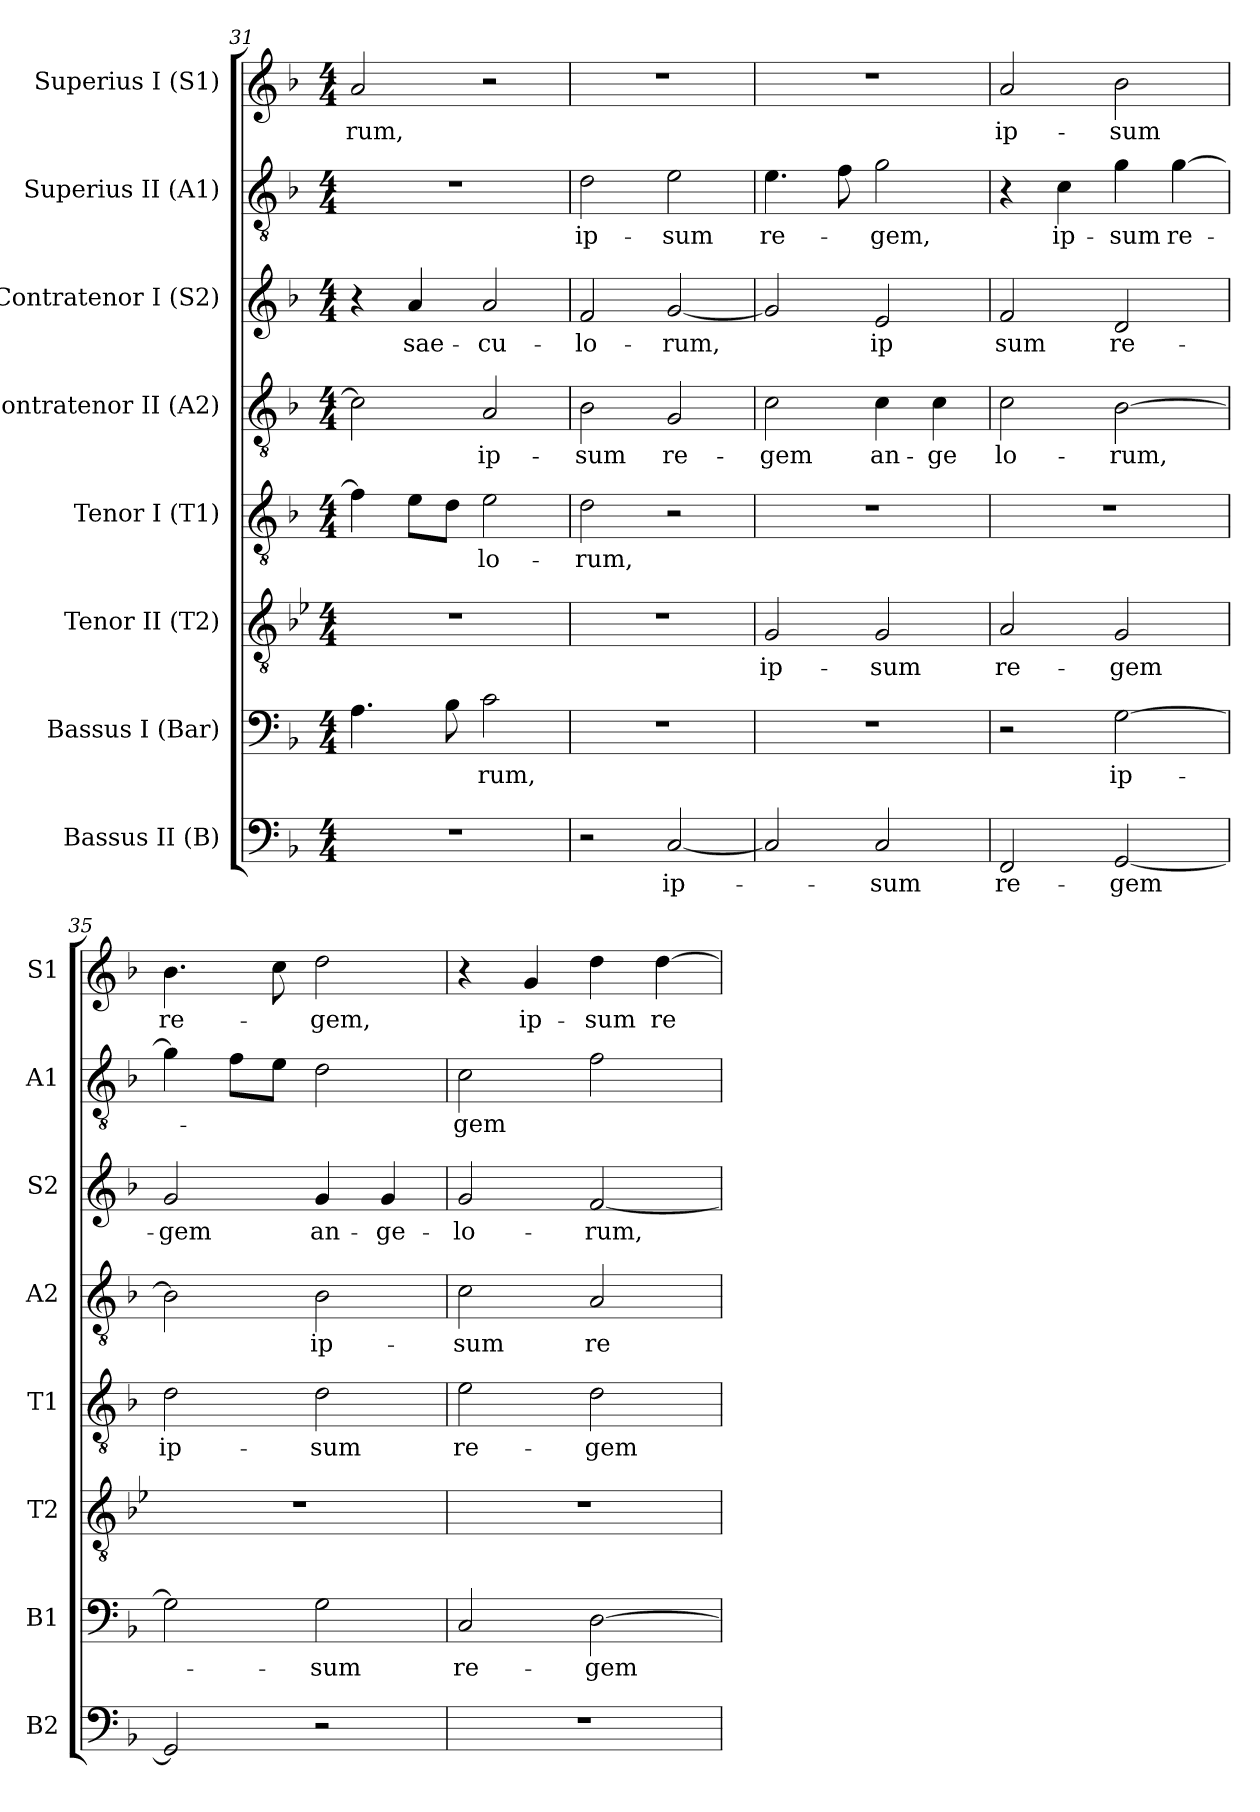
**kern	**text	**kern	**text	**kern	**text	**kern	**text	**kern	**text	**kern	**text	**kern	**text	**kern	**text
*part8	*part8	*part7	*part7	*part6	*part6	*part5	*part5	*part4	*part4	*part3	*part3	*part2	*part2	*part1	*part1
*staff8	*staff8	*staff7	*staff7	*staff6	*staff6	*staff5	*staff5	*staff4	*staff4	*staff3	*staff3	*staff2	*staff2	*staff1	*staff1
*I"Bassus II (B)	*	*I"Bassus I (Bar)	*	*I"Tenor II (T2)	*	*I"Tenor I (T1)	*	*I"Contratenor II (A2)	*	*I"Contratenor I (S2)	*	*I"Superius II (A1)	*	*I"Superius I (S1)	*
*I'B2	*	*I'B1	*	*I'T2	*	*I'T1	*	*I'A2	*	*I'S2	*	*I'A1	*	*I'S1	*
*clefF4	*	*clefF4	*	*clefGv2	*	*clefGv2	*	*clefGv2	*	*clefG2	*	*clefGv2	*	*clefG2	*
*k[b-]	*	*k[b-]	*	*k[b-e-]	*	*k[b-]	*	*k[b-]	*	*k[b-]	*	*k[b-]	*	*k[b-]	*
*F:	*	*F:	*	*B-:	*	*F:	*	*F:	*	*F:	*	*F:	*	*F:	*
*M4/4	*	*M4/4	*	*M4/4	*	*M4/4	*	*M4/4	*	*M4/4	*	*M4/4	*	*M4/4	*
=31	=31	=31	=31	=31	=31	=31	=31	=31	=31	=31	=31	=31	=31	=31	=31
!	!	!	!LO:LY:b	!	!	!	!LO:LY:b	!	!	!	!	!	!	!	!LO:LY:b
1r	.	4.A\	-­	1r	.	4f\]	-­	2c\]	.	4r	.	1r	.	2a/	-rum,
!	!	!	!	!	!	!	!	!	!	!	!LO:LY:b	!	!	!	!
.	.	.	.	.	.	8e\L	.	.	.	4a/	sae-	.	.	.	.
!	!	!	!	!	!	!	!LO:LY:b	!	!	!	!	!	!	!	!
.	.	8B-\	.	.	.	8d\J	­	.	.	.	.	.	.	.	.
!	!	!	!LO:LY:b	!	!	!	!LO:LY:b	!	!LO:LY:b	!	!LO:LY:b	!	!	!	!
.	.	2c\	rum,	.	.	2e\	lo-	2A/	ip-	2a/	-cu-	.	.	2r	.
=32	=32	=32	=32	=32	=32	=32	=32	=32	=32	=32	=32	=32	=32	=32	=32
!	!	!	!	!	!	!	!LO:LY:b	!	!LO:LY:b	!	!LO:LY:b	!	!LO:LY:b	!	!
2r	.	1r	.	1r	.	2d\	-rum,	2B-\	-sum	2f/	-lo-	2d\	ip-	1r	.
!	!LO:LY:b	!	!	!	!	!	!	!	!LO:LY:b	!	!LO:LY:b	!	!LO:LY:b	!	!
[2C/	ip-	.	.	.	.	2r	.	2G/	re-	[2g/	-rum,	2e\	-sum	.	.
=33	=33	=33	=33	=33	=33	=33	=33	=33	=33	=33	=33	=33	=33	=33	=33
!	!	!	!	!	!LO:LY:b	!	!	!	!LO:LY:b	!	!	!	!LO:LY:b	!	!
2C/]	.	1r	.	2G/	ip-	1r	.	2c\	-gem	2g/]	.	4.e\	re-	1r	.
.	.	.	.	.	.	.	.	.	.	.	.	8f\	.	.	.
!	!LO:LY:b	!	!	!	!LO:LY:b	!	!	!	!LO:LY:b	!	!LO:LY:b	!	!LO:LY:b	!	!
2C/	-sum	.	.	2G/	-sum	.	.	4c\	an-	2e/	ip­	2g\	-gem,	.	.
!	!	!	!	!	!	!	!	!	!LO:LY:b	!	!	!	!	!	!
.	.	.	.	.	.	.	.	4c\	-ge­	.	.	.	.	.	.
!!LO:PB:g=z
=34	=34	=34	=34	=34	=34	=34	=34	=34	=34	=34	=34	=34	=34	=34	=34
!	!LO:LY:b	!	!	!	!LO:LY:b	!	!	!	!LO:LY:b	!	!LO:LY:b	!	!	!	!LO:LY:b
2FF/	re-	2r	.	2A/	re-	1r	.	2c\	lo-	2f/	sum	4r	.	2a/	ip-
!	!	!	!	!	!	!	!	!	!	!	!	!	!LO:LY:b	!	!
.	.	.	.	.	.	.	.	.	.	.	.	4c\	ip-	.	.
!	!LO:LY:b	!	!LO:LY:b	!	!LO:LY:b	!	!	!	!LO:LY:b	!	!LO:LY:b	!	!LO:LY:b	!	!LO:LY:b
[2GG/	-gem	[2G\	ip-	2G/	-gem	.	.	[2B-\	-rum,	2d/	re-	4g\	-sum	2b-\	-sum
!	!	!	!	!	!	!	!	!	!	!	!	!	!LO:LY:b	!	!
.	.	.	.	.	.	.	.	.	.	.	.	[4g\	re-	.	.
=35	=35	=35	=35	=35	=35	=35	=35	=35	=35	=35	=35	=35	=35	=35	=35
!	!	!	!	!	!	!	!LO:LY:b	!	!	!	!LO:LY:b	!	!	!	!LO:LY:b
2GG/]	.	2G\]	.	1r	.	2d\	ip-	2B-\]	.	2g/	-gem	4g\]	.	4.b-\	re-
!	!	!	!	!	!	!	!	!	!	!	!	!	!LO:LY:b	!	!
.	.	.	.	.	.	.	.	.	.	.	.	8f\L	-­	.	.
.	.	.	.	.	.	.	.	.	.	.	.	8e\J	.	8cc\	.
!	!	!	!LO:LY:b	!	!	!	!LO:LY:b	!	!LO:LY:b	!	!LO:LY:b	!	!LO:LY:b	!	!LO:LY:b
2r	.	2G\	-sum	.	.	2d\	-sum	2B-\	ip-	4g/	an-	2d\	­	2dd\	-gem,
!	!	!	!	!	!	!	!	!	!	!	!LO:LY:b	!	!	!	!
.	.	.	.	.	.	.	.	.	.	4g/	-ge-	.	.	.	.
=36	=36	=36	=36	=36	=36	=36	=36	=36	=36	=36	=36	=36	=36	=36	=36
!	!	!	!LO:LY:b	!	!	!	!LO:LY:b	!	!LO:LY:b	!	!LO:LY:b	!	!LO:LY:b	!	!
1r	.	2C/	re-	1r	.	2e\	re-	2c\	-sum	2g/	-lo-	2c\	gem	4r	.
!	!	!	!	!	!	!	!	!	!	!	!	!	!	!	!LO:LY:b
.	.	.	.	.	.	.	.	.	.	.	.	.	.	4g/	ip-
!	!	!	!LO:LY:b	!	!	!	!LO:LY:b	!	!LO:LY:b	!	!LO:LY:b	!	!	!	!LO:LY:b
.	.	[2D\	-gem	.	.	2d\	-gem	2A/	re-	[2f/	-rum,	2f\	.	4dd\	-sum
!	!	!	!	!	!	!	!	!	!	!	!	!	!	!	!LO:LY:b
.	.	.	.	.	.	.	.	.	.	.	.	.	.	[4dd\	re-
=	=	=	=	=	=	=	=	=	=	=	=	=	=	=	=
*-	*-	*-	*-	*-	*-	*-	*-	*-	*-	*-	*-	*-	*-	*-	*-
